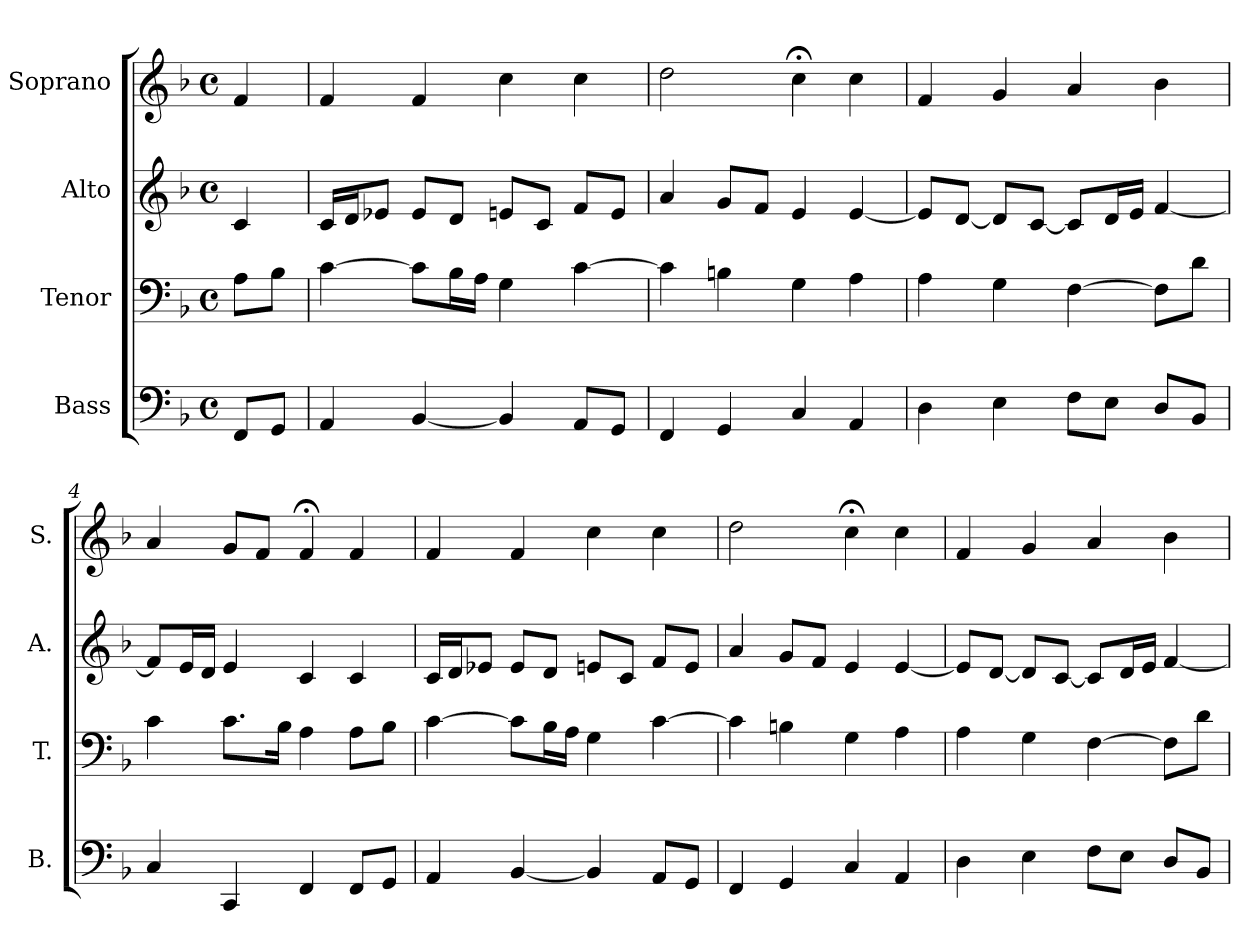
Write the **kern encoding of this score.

**kern	**kern	**kern	**kern
*part4	*part3	*part2	*part1
*staff4	*staff3	*staff2	*staff1
*I"Bass	*I"Tenor	*I"Alto	*I"Soprano
*I'B.	*I'T.	*I'A.	*I'S.
*clefF4	*clefF4	*clefG2	*clefG2
*k[b-]	*k[b-]	*k[b-]	*k[b-]
*F:	*F:	*F:	*F:
*M4/4	*M4/4	*M4/4	*M4/4
*met(c)	*met(c)	*met(c)	*met(c)
=	=	=	=
8FF/L	8A\L	4c/	4f/
8GG/J	8B-\J	.	.
=1	=1	=1	=1
4AA/	[4c\	16c/LL	4f/
.	.	16d/J	.
.	.	8e-X/J	.
[4BB-/	8c\L]	8e-/L	4f/
.	16B-\L	8d/J	.
.	16A\JJ	.	.
4BB-/]	4G\	8en/L	4cc\
.	.	8c/J	.
8AA/L	[4c\	8f/L	4cc\
8GG/J	.	8e/J	.
=2	=2	=2	=2
4FF/	4c\]	4a/	2dd\
4GG/	4Bn\	8g/L	.
.	.	8f/J	.
4C/	4G\	4e/	4cc;<\
4AA/	4A\	[4e/	4cc\
=3	=3	=3	=3
4D\	4A\	8e/L]	4f/
.	.	[8d/J	.
4E\	4G\	8d/L]	4g/
.	.	[8c/J	.
8F\L	[4F\	8c/L]	4a/
8E\J	.	16d/L	.
.	.	16e/JJ	.
8D/L	8F\L]	[4f/	4b-\
8BB-/J	8d\J	.	.
!!LO:LB:g=z
=4	=4	=4	=4
4C/	4c\	8f/L]	4a/
.	.	16e/L	.
.	.	16d/JJ	.
4CC/	8.c\L	4e/	8g/L
.	.	.	8f/J
.	16B-\Jk	.	.
4FF/	4A\	4c/	4f;</
8FF/L	8A\L	4c/	4f/
8GG/J	8B-\J	.	.
=5	=5	=5	=5
4AA/	[4c\	16c/LL	4f/
.	.	16d/J	.
.	.	8e-X/J	.
[4BB-/	8c\L]	8e-/L	4f/
.	16B-\L	8d/J	.
.	16A\JJ	.	.
4BB-/]	4G\	8en/L	4cc\
.	.	8c/J	.
8AA/L	[4c\	8f/L	4cc\
8GG/J	.	8e/J	.
=6	=6	=6	=6
4FF/	4c\]	4a/	2dd\
4GG/	4Bn\	8g/L	.
.	.	8f/J	.
4C/	4G\	4e/	4cc;<\
4AA/	4A\	[4e/	4cc\
=7	=7	=7	=7
4D\	4A\	8e/L]	4f/
.	.	[8d/J	.
4E\	4G\	8d/L]	4g/
.	.	[8c/J	.
8F\L	[4F\	8c/L]	4a/
8E\J	.	16d/L	.
.	.	16e/JJ	.
8D/L	8F\L]	[4f/	4b-\
8BB-/J	8d\J	.	.
=	=	=	=
*-	*-	*-	*-
